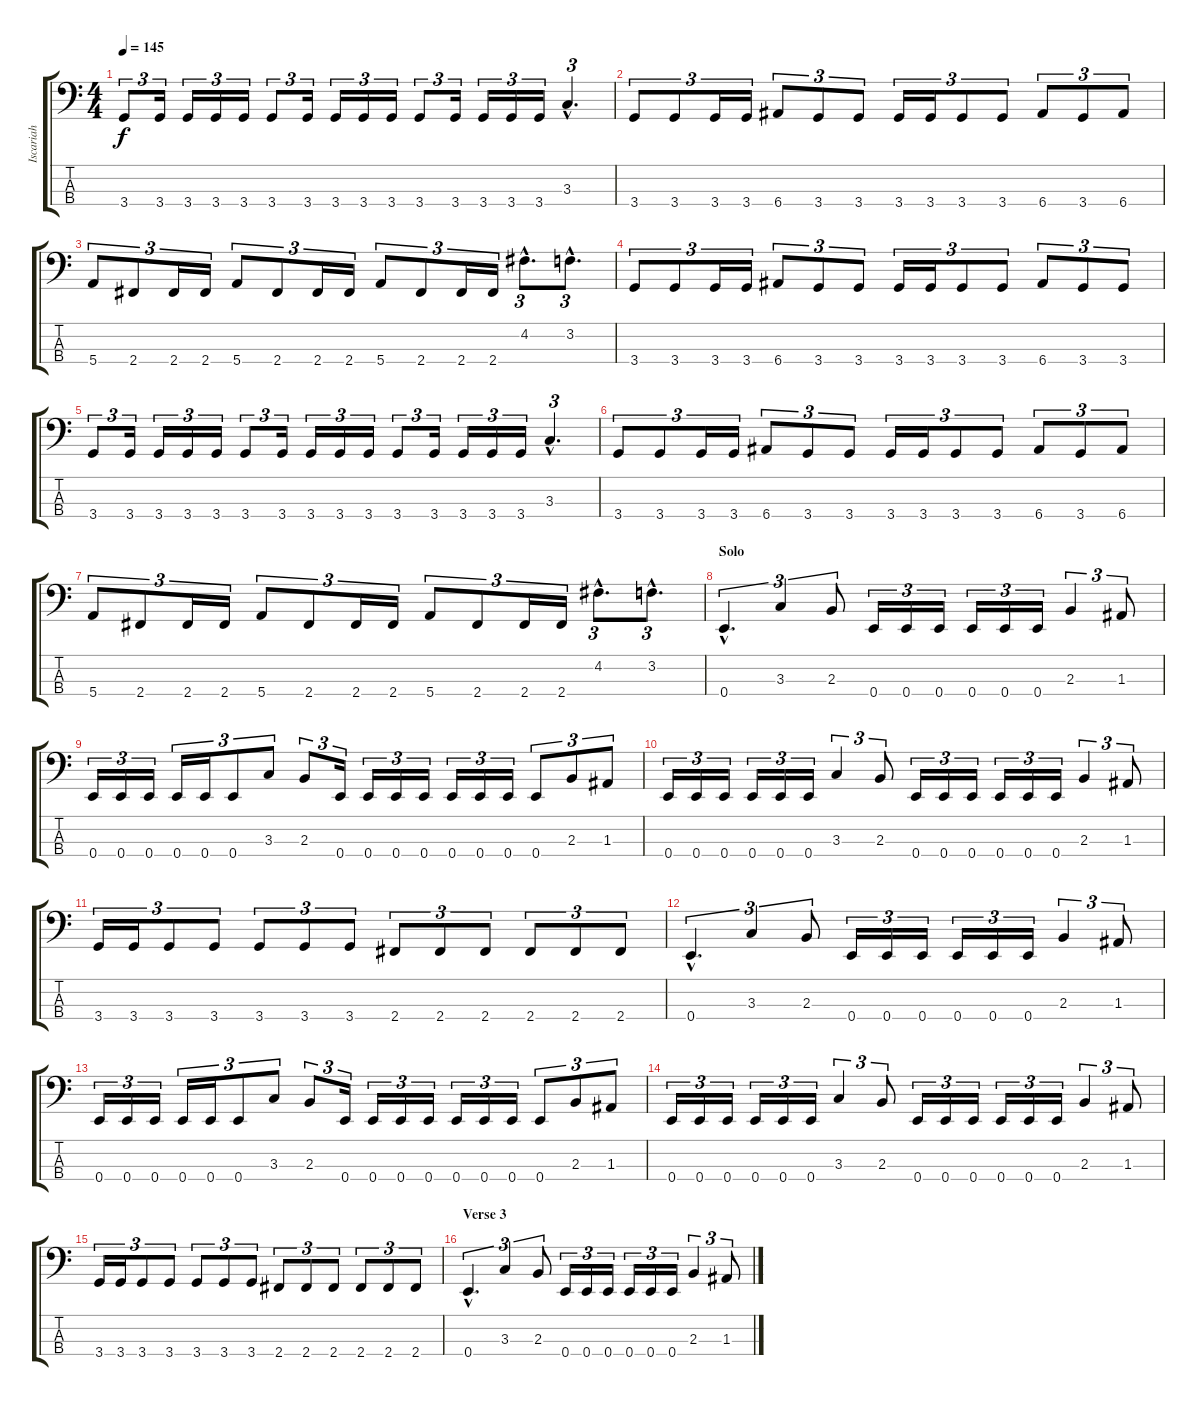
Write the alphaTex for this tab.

\track ("Iscariah" "Iscariah") {instrument electricbasspick}
\staff {score tabs}
\tuning (G2 D2 A1 E1) {hide}
\ts (4 4)
\tempo 145
\clef f4
\ks c
3.4.8{tu (3 2) dy f} 3.4.16{tu (3 2)} 3.4.16{tu (3 2)} 3.4.16{tu (3 2)} 3.4.16{tu (3 2)} 3.4.8{tu (3 2)} 3.4.16{tu (3 2)} 3.4.16{tu (3 2)} 3.4.16{tu (3 2)} 3.4.16{tu (3 2)} 3.4.8{tu (3 2)} 3.4.16{tu (3 2)} 3.4.16{tu (3 2)} 3.4.16{tu (3 2)} 3.4.16{tu (3 2)} 3.3{hac}.4{d tu (3 2)} |
3.4.8{tu (3 2)} 3.4.8{tu (3 2)} 3.4.16{tu (3 2)} 3.4.16{tu (3 2)} 6.4.8{tu (3 2)} 3.4.8{tu (3 2)} 3.4.8{tu (3 2)} 3.4.16{tu (3 2)} 3.4.16{tu (3 2)} 3.4.8{tu (3 2)} 3.4.8{tu (3 2)} 6.4.8{tu (3 2)} 3.4.8{tu (3 2)} 6.4.8{tu (3 2)} |
5.4.8{tu (3 2)} 2.4.8{tu (3 2)} 2.4.16{tu (3 2)} 2.4.16{tu (3 2)} 5.4.8{tu (3 2)} 2.4.8{tu (3 2)} 2.4.16{tu (3 2)} 2.4.16{tu (3 2)} 5.4.8{tu (3 2)} 2.4.8{tu (3 2)} 2.4.16{tu (3 2)} 2.4.16{tu (3 2)} 4.2{hac}.8{d tu (3 2)} 3.2{hac}.8{d tu (3 2)} |
3.4.8{tu (3 2)} 3.4.8{tu (3 2)} 3.4.16{tu (3 2)} 3.4.16{tu (3 2)} 6.4.8{tu (3 2)} 3.4.8{tu (3 2)} 3.4.8{tu (3 2)} 3.4.16{tu (3 2)} 3.4.16{tu (3 2)} 3.4.8{tu (3 2)} 3.4.8{tu (3 2)} 6.4.8{tu (3 2)} 3.4.8{tu (3 2)} 3.4.8{tu (3 2)} |
3.4.8{tu (3 2)} 3.4.16{tu (3 2)} 3.4.16{tu (3 2)} 3.4.16{tu (3 2)} 3.4.16{tu (3 2)} 3.4.8{tu (3 2)} 3.4.16{tu (3 2)} 3.4.16{tu (3 2)} 3.4.16{tu (3 2)} 3.4.16{tu (3 2)} 3.4.8{tu (3 2)} 3.4.16{tu (3 2)} 3.4.16{tu (3 2)} 3.4.16{tu (3 2)} 3.4.16{tu (3 2)} 3.3{hac}.4{d tu (3 2)} |
3.4.8{tu (3 2)} 3.4.8{tu (3 2)} 3.4.16{tu (3 2)} 3.4.16{tu (3 2)} 6.4.8{tu (3 2)} 3.4.8{tu (3 2)} 3.4.8{tu (3 2)} 3.4.16{tu (3 2)} 3.4.16{tu (3 2)} 3.4.8{tu (3 2)} 3.4.8{tu (3 2)} 6.4.8{tu (3 2)} 3.4.8{tu (3 2)} 6.4.8{tu (3 2)} |
5.4.8{tu (3 2)} 2.4.8{tu (3 2)} 2.4.16{tu (3 2)} 2.4.16{tu (3 2)} 5.4.8{tu (3 2)} 2.4.8{tu (3 2)} 2.4.16{tu (3 2)} 2.4.16{tu (3 2)} 5.4.8{tu (3 2)} 2.4.8{tu (3 2)} 2.4.16{tu (3 2)} 2.4.16{tu (3 2)} 4.2{hac}.8{d tu (3 2)} 3.2{hac}.8{d tu (3 2)} |
\section ("" "Solo")
0.4{hac}.4{d tu (3 2)} 3.3.4{tu (3 2)} 2.3.8{tu (3 2)} 0.4.16{tu (3 2)} 0.4.16{tu (3 2)} 0.4.16{tu (3 2)} 0.4.16{tu (3 2)} 0.4.16{tu (3 2)} 0.4.16{tu (3 2)} 2.3.4{tu (3 2)} 1.3.8{tu (3 2)} |
0.4.16{tu (3 2)} 0.4.16{tu (3 2)} 0.4.16{tu (3 2)} 0.4.16{tu (3 2)} 0.4.16{tu (3 2)} 0.4.8{tu (3 2)} 3.3.8{tu (3 2)} 2.3.8{tu (3 2)} 0.4.16{tu (3 2)} 0.4.16{tu (3 2)} 0.4.16{tu (3 2)} 0.4.16{tu (3 2)} 0.4.16{tu (3 2)} 0.4.16{tu (3 2)} 0.4.16{tu (3 2)} 0.4.8{tu (3 2)} 2.3.8{tu (3 2)} 1.3.8{tu (3 2)} |
0.4.16{tu (3 2)} 0.4.16{tu (3 2)} 0.4.16{tu (3 2)} 0.4.16{tu (3 2)} 0.4.16{tu (3 2)} 0.4.16{tu (3 2)} 3.3.4{tu (3 2)} 2.3.8{tu (3 2)} 0.4.16{tu (3 2)} 0.4.16{tu (3 2)} 0.4.16{tu (3 2)} 0.4.16{tu (3 2)} 0.4.16{tu (3 2)} 0.4.16{tu (3 2)} 2.3.4{tu (3 2)} 1.3.8{tu (3 2)} |
3.4.16{tu (3 2)} 3.4.16{tu (3 2)} 3.4.8{tu (3 2)} 3.4.8{tu (3 2)} 3.4.8{tu (3 2)} 3.4.8{tu (3 2)} 3.4.8{tu (3 2)} 2.4.8{tu (3 2)} 2.4.8{tu (3 2)} 2.4.8{tu (3 2)} 2.4.8{tu (3 2)} 2.4.8{tu (3 2)} 2.4.8{tu (3 2)} |
0.4{hac}.4{d tu (3 2)} 3.3.4{tu (3 2)} 2.3.8{tu (3 2)} 0.4.16{tu (3 2)} 0.4.16{tu (3 2)} 0.4.16{tu (3 2)} 0.4.16{tu (3 2)} 0.4.16{tu (3 2)} 0.4.16{tu (3 2)} 2.3.4{tu (3 2)} 1.3.8{tu (3 2)} |
0.4.16{tu (3 2)} 0.4.16{tu (3 2)} 0.4.16{tu (3 2)} 0.4.16{tu (3 2)} 0.4.16{tu (3 2)} 0.4.8{tu (3 2)} 3.3.8{tu (3 2)} 2.3.8{tu (3 2)} 0.4.16{tu (3 2)} 0.4.16{tu (3 2)} 0.4.16{tu (3 2)} 0.4.16{tu (3 2)} 0.4.16{tu (3 2)} 0.4.16{tu (3 2)} 0.4.16{tu (3 2)} 0.4.8{tu (3 2)} 2.3.8{tu (3 2)} 1.3.8{tu (3 2)} |
0.4.16{tu (3 2)} 0.4.16{tu (3 2)} 0.4.16{tu (3 2)} 0.4.16{tu (3 2)} 0.4.16{tu (3 2)} 0.4.16{tu (3 2)} 3.3.4{tu (3 2)} 2.3.8{tu (3 2)} 0.4.16{tu (3 2)} 0.4.16{tu (3 2)} 0.4.16{tu (3 2)} 0.4.16{tu (3 2)} 0.4.16{tu (3 2)} 0.4.16{tu (3 2)} 2.3.4{tu (3 2)} 1.3.8{tu (3 2)} |
3.4.16{tu (3 2)} 3.4.16{tu (3 2)} 3.4.8{tu (3 2)} 3.4.8{tu (3 2)} 3.4.8{tu (3 2)} 3.4.8{tu (3 2)} 3.4.8{tu (3 2)} 2.4.8{tu (3 2)} 2.4.8{tu (3 2)} 2.4.8{tu (3 2)} 2.4.8{tu (3 2)} 2.4.8{tu (3 2)} 2.4.8{tu (3 2)} |
\section ("" "Verse 3")
0.4{hac}.4{d tu (3 2)} 3.3.4{tu (3 2)} 2.3.8{tu (3 2)} 0.4.16{tu (3 2)} 0.4.16{tu (3 2)} 0.4.16{tu (3 2)} 0.4.16{tu (3 2)} 0.4.16{tu (3 2)} 0.4.16{tu (3 2)} 2.3.4{tu (3 2)} 1.3.8{tu (3 2)}
